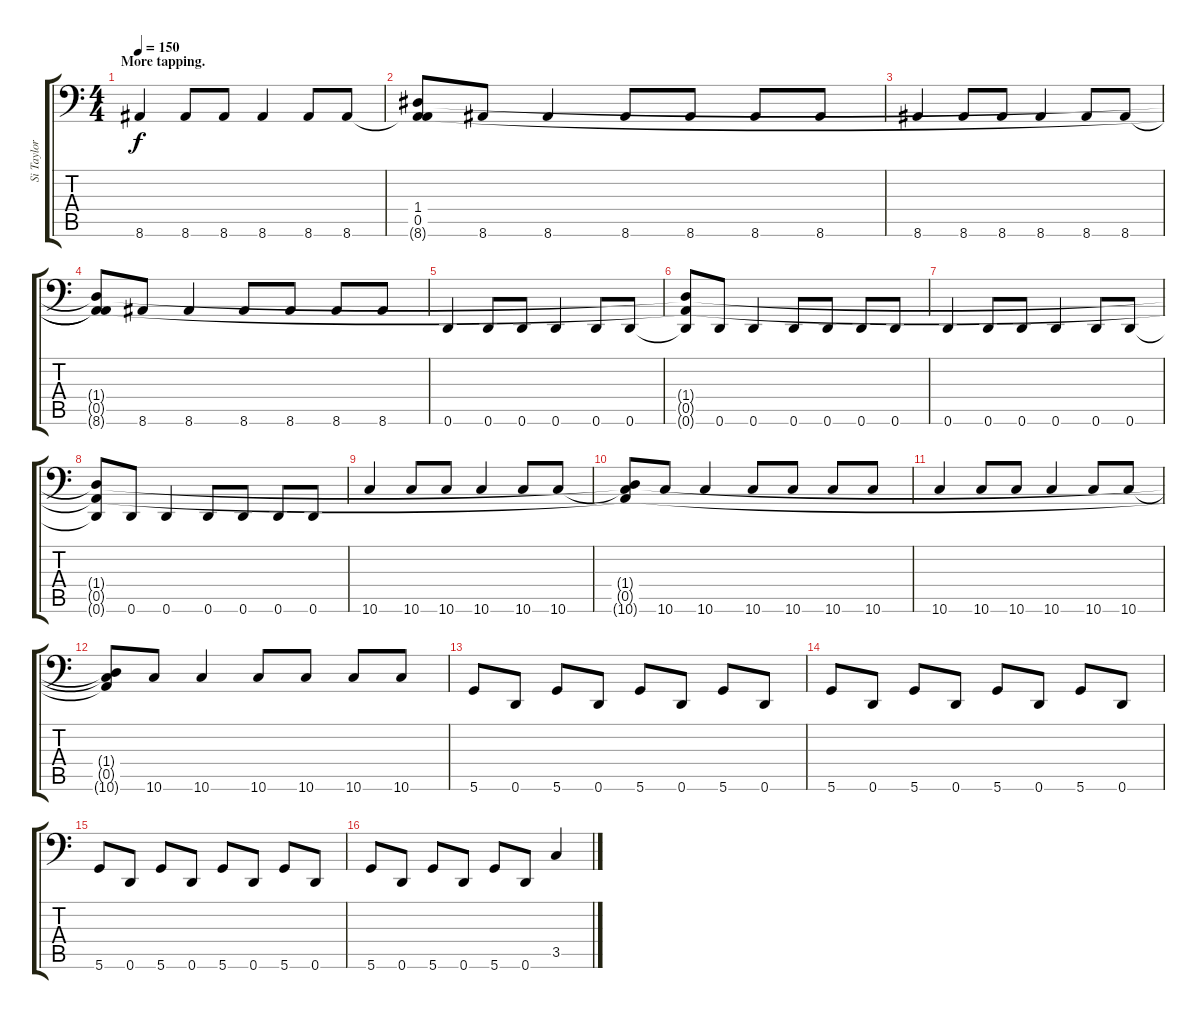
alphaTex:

\track ("Si Taylor (Bass)" "Si Taylor ") {instrument electricbasspick}
\staff {score tabs}
\tuning (E4 B3 G2 D2 A1 D1) {hide}
\ts (4 4)
\section ("" "More tapping.")
\tempo 150
\clef f4
\ks c
8.6.4{dy f} 8.6.8 8.6.8 8.6.4 8.6.8 8.6.8 |
(1.4 0.5 8.6{t}).8 8.6.8 8.6.4 8.6.8 8.6.8 8.6.8 8.6.8 |
8.6.4 8.6.8 8.6.8 8.6.4 8.6.8 8.6.8 |
(1.4{t} 0.5{t} 8.6{t}).8 8.6.8 8.6.4 8.6.8 8.6.8 8.6.8 8.6.8 |
0.6.4 0.6.8 0.6.8 0.6.4 0.6.8 0.6.8 |
(1.4{t} 0.5{t} 0.6{t}).8 0.6.8 0.6.4 0.6.8 0.6.8 0.6.8 0.6.8 |
0.6.4 0.6.8 0.6.8 0.6.4 0.6.8 0.6.8 |
(1.4{t} 0.5{t} 0.6{t}).8 0.6.8 0.6.4 0.6.8 0.6.8 0.6.8 0.6.8 |
10.6.4 10.6.8 10.6.8 10.6.4 10.6.8 10.6.8 |
(1.4{t} 0.5{t} 10.6{t}).8 10.6.8 10.6.4 10.6.8 10.6.8 10.6.8 10.6.8 |
10.6.4 10.6.8 10.6.8 10.6.4 10.6.8 10.6.8 |
(1.4{t} 0.5{t} 10.6{t}).8 10.6.8 10.6.4 10.6.8 10.6.8 10.6.8 10.6.8 |
5.6.8 0.6.8 5.6.8 0.6.8 5.6.8 0.6.8 5.6.8 0.6.8 |
5.6.8 0.6.8 5.6.8 0.6.8 5.6.8 0.6.8 5.6.8 0.6.8 |
5.6.8 0.6.8 5.6.8 0.6.8 5.6.8 0.6.8 5.6.8 0.6.8 |
5.6.8 0.6.8 5.6.8 0.6.8 5.6.8 0.6.8 3.5.4
